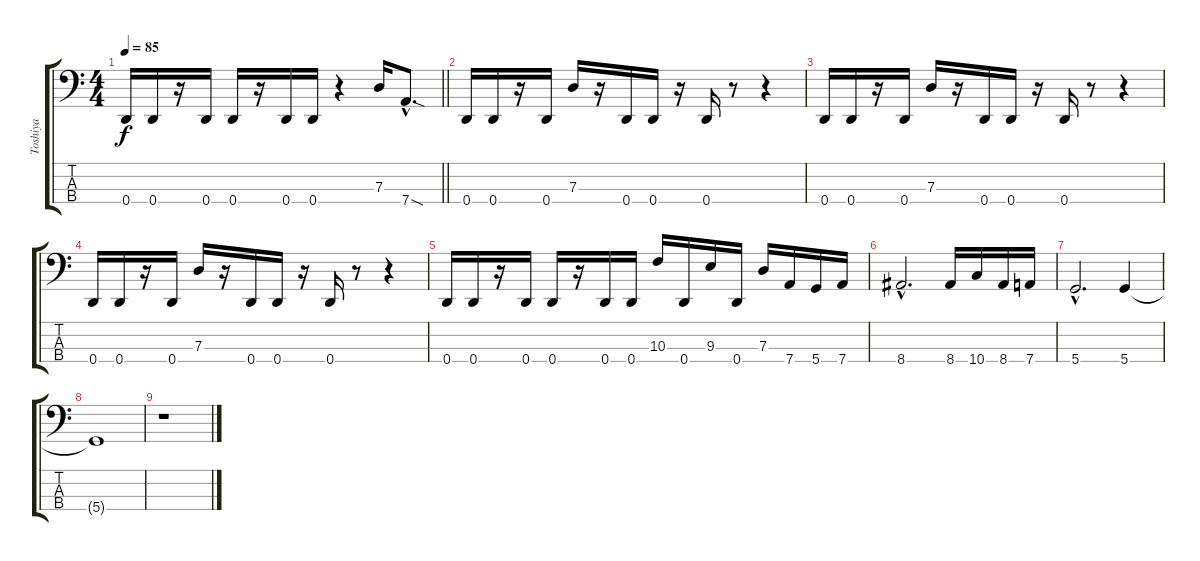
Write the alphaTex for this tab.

\track ("Toshiya" "Toshiya") {instrument electricbasspick}
\staff {score tabs}
\tuning (F2 C2 G1 D1) {hide}
\ts (4 4)
\tempo 85
\clef f4
\barLineRight lightlight
\ks c
0.4.16{dy f} 0.4.16 r.16 0.4.16 0.4.16 r.16 0.4.16 0.4.16 r.4 7.3.16 7.4{sod hac}.8{d} |
0.4.16 0.4.16 r.16 0.4.16 7.3.16 r.16 0.4.16 0.4.16 r.16 0.4.16 r.8 r.4 |
0.4.16 0.4.16 r.16 0.4.16 7.3.16 r.16 0.4.16 0.4.16 r.16 0.4.16 r.8 r.4 |
0.4.16 0.4.16 r.16 0.4.16 7.3.16 r.16 0.4.16 0.4.16 r.16 0.4.16 r.8 r.4 |
0.4.16 0.4.16 r.16 0.4.16 0.4.16 r.16 0.4.16 0.4.16 10.3.16 0.4.16 9.3.16 0.4.16 7.3.16 7.4.16 5.4.16 7.4.16 |
8.4{hac}.2{d} 8.4.16 10.4.16 8.4.16 7.4.16 |
5.4{hac}.2{d} 5.4.4 |
5.4{t}.1 |
r.1
